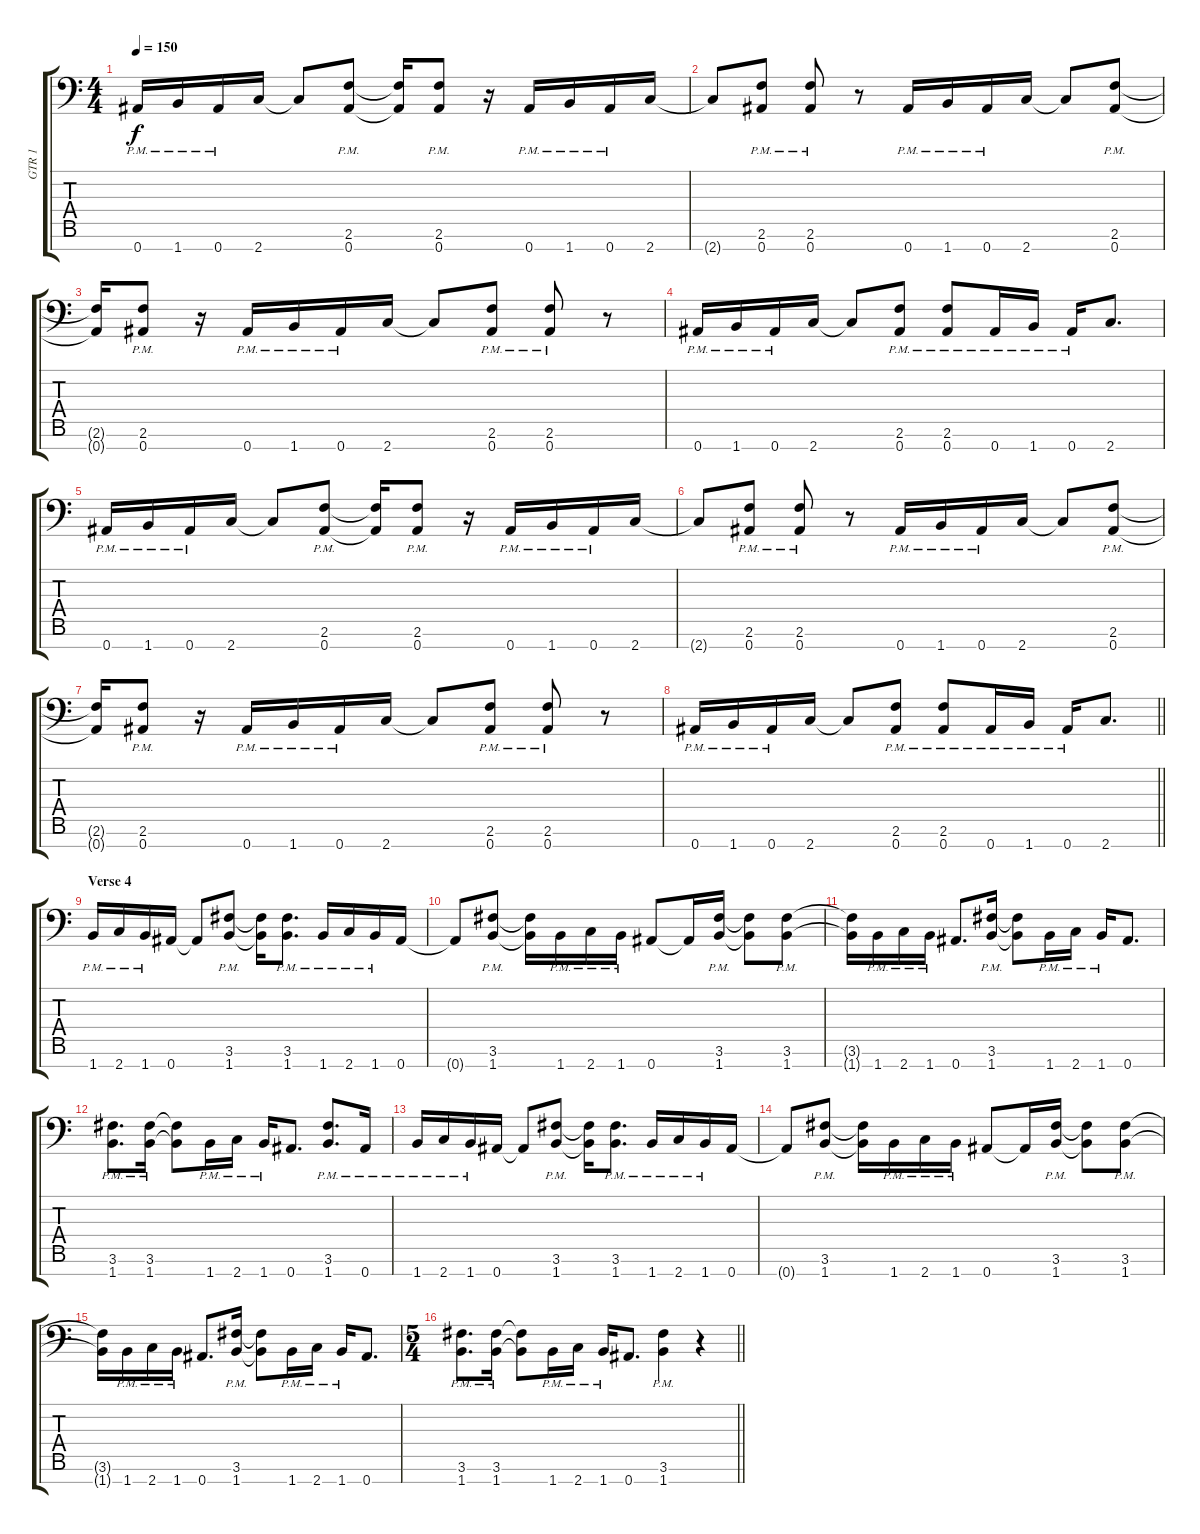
\track ("GTR 1" "GTR 1") {instrument distortionguitar}
\staff {score tabs}
\tuning (Eb4 Bb3 Gb3 Db3 Ab2 Eb2 Bb1) {hide}
\ts (4 4)
\tempo 150
\clef f4
\ks c
0.7{pm}.16{dy f} 1.7{pm}.16 0.7{pm}.16 2.7.16 2.7{t}.8 (2.6{pm} 0.7{pm}).8 (2.6{t} 0.7{t}).16 (2.6{pm} 0.7{pm}).8 r.16 0.7{pm}.16 1.7{pm}.16 0.7{pm}.16 2.7.16 |
2.7{t}.8 (2.6{pm} 0.7{pm}).8 (2.6{pm} 0.7{pm}).8 r.8 0.7{pm}.16 1.7{pm}.16 0.7{pm}.16 2.7.16 2.7{t}.8 (2.6{pm} 0.7{pm}).8 |
(2.6{t} 0.7{t}).16 (2.6{pm} 0.7{pm}).8 r.16 0.7{pm}.16 1.7{pm}.16 0.7{pm}.16 2.7.16 2.7{t}.8 (2.6{pm} 0.7{pm}).8 (2.6{pm} 0.7{pm}).8 r.8 |
0.7{pm}.16 1.7{pm}.16 0.7{pm}.16 2.7.16 2.7{t}.8 (2.6{pm} 0.7{pm}).8 (2.6{pm} 0.7{pm}).8 0.7{pm}.16 1.7{pm}.16 0.7{pm}.16 2.7.8{d} |
0.7{pm}.16 1.7{pm}.16 0.7{pm}.16 2.7.16 2.7{t}.8 (2.6{pm} 0.7{pm}).8 (2.6{t} 0.7{t}).16 (2.6{pm} 0.7{pm}).8 r.16 0.7{pm}.16 1.7{pm}.16 0.7{pm}.16 2.7.16 |
2.7{t}.8 (2.6{pm} 0.7{pm}).8 (2.6{pm} 0.7{pm}).8 r.8 0.7{pm}.16 1.7{pm}.16 0.7{pm}.16 2.7.16 2.7{t}.8 (2.6{pm} 0.7{pm}).8 |
(2.6{t} 0.7{t}).16 (2.6{pm} 0.7{pm}).8 r.16 0.7{pm}.16 1.7{pm}.16 0.7{pm}.16 2.7.16 2.7{t}.8 (2.6{pm} 0.7{pm}).8 (2.6{pm} 0.7{pm}).8 r.8 |
\barLineRight lightlight
0.7{pm}.16 1.7{pm}.16 0.7{pm}.16 2.7.16 2.7{t}.8 (2.6{pm} 0.7{pm}).8 (2.6{pm} 0.7{pm}).8 0.7{pm}.16 1.7{pm}.16 0.7{pm}.16 2.7.8{d} |
\section ("" "Verse 4")
1.7{pm}.16 2.7{pm}.16 1.7{pm}.16 0.7.16 0.7{t}.8 (3.6{pm} 1.7{pm}).8 (3.6{t} 1.7{t}).16 (3.6{pm} 1.7{pm}).8{d} 1.7{pm}.16 2.7{pm}.16 1.7{pm}.16 0.7.16 |
0.7{t}.8 (3.6{pm} 1.7{pm}).8 (3.6{t} 1.7{t}).16 1.7{pm}.16 2.7{pm}.16 1.7{pm}.16 0.7.8 0.7{t}.16 (3.6{pm} 1.7{pm}).16 (3.6{t} 1.7{t}).8 (3.6{pm} 1.7{pm}).8 |
(3.6{t} 1.7{t}).16 1.7{pm}.16 2.7{pm}.16 1.7{pm}.16 0.7.8{d} (3.6{pm} 1.7{pm}).16 (3.6{t} 1.7{t}).8 1.7{pm}.16 2.7{pm}.16 1.7{pm}.16 0.7.8{d} |
(3.6{pm} 1.7{pm}).8{d} (3.6{pm} 1.7{pm}).16 (3.6{t} 1.7{t}).8 1.7{pm}.16 2.7{pm}.16 1.7{pm}.16 0.7.8{d} (3.6{pm} 1.7{pm}).8{d} 0.7{pm}.16 |
1.7{pm}.16 2.7{pm}.16 1.7{pm}.16 0.7.16 0.7{t}.8 (3.6{pm} 1.7{pm}).8 (3.6{t} 1.7{t}).16 (3.6{pm} 1.7{pm}).8{d} 1.7{pm}.16 2.7{pm}.16 1.7{pm}.16 0.7.16 |
0.7{t}.8 (3.6{pm} 1.7{pm}).8 (3.6{t} 1.7{t}).16 1.7{pm}.16 2.7{pm}.16 1.7{pm}.16 0.7.8 0.7{t}.16 (3.6{pm} 1.7{pm}).16 (3.6{t} 1.7{t}).8 (3.6{pm} 1.7{pm}).8 |
(3.6{t} 1.7{t}).16 1.7{pm}.16 2.7{pm}.16 1.7{pm}.16 0.7.8{d} (3.6{pm} 1.7{pm}).16 (3.6{t} 1.7{t}).8 1.7{pm}.16 2.7{pm}.16 1.7{pm}.16 0.7.8{d} |
\ts (5 4)
\barLineRight lightlight
(3.6{pm} 1.7{pm}).8{d} (3.6{pm} 1.7{pm}).16 (3.6{t} 1.7{t}).8 1.7{pm}.16 2.7{pm}.16 1.7{pm}.16 0.7.8{d} (3.6{pm} 1.7{pm}).4 r.4
